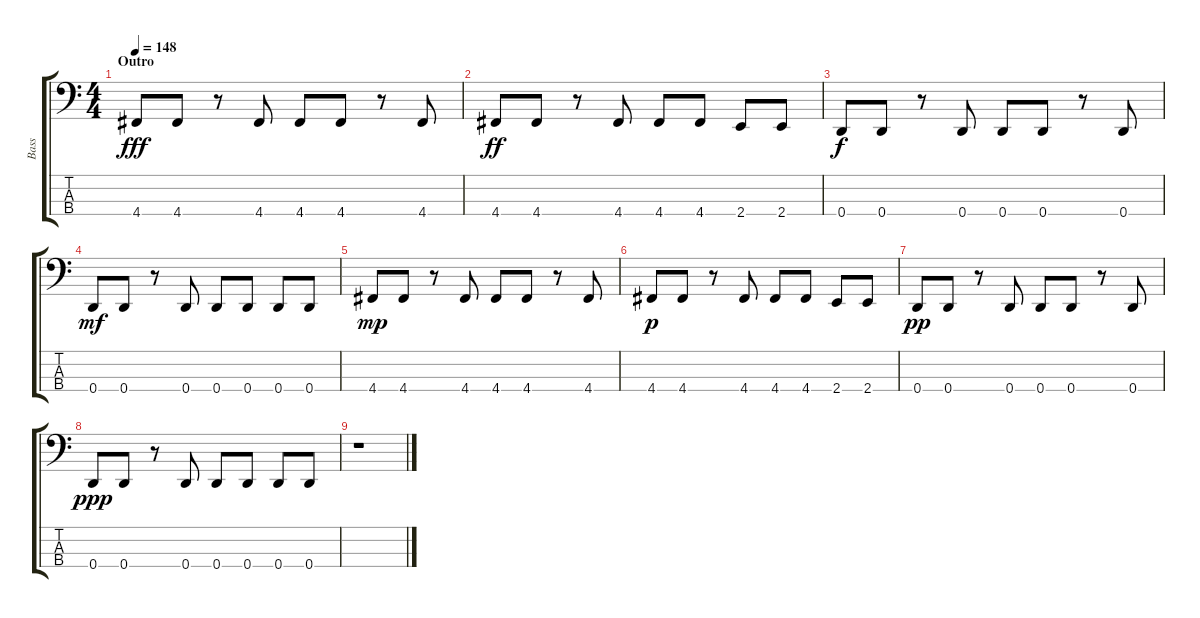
\track ("Bass" "Bass") {instrument electricbassfinger}
\staff {score tabs}
\tuning (G2 D2 A1 D1) {hide}
\ts (4 4)
\section ("" "Outro")
\tempo 148
\clef f4
\ks c
4.4.8{dy fff} 4.4.8 r.8 4.4.8 4.4.8 4.4.8 r.8 4.4.8 |
4.4.8{dy ff} 4.4.8 r.8 4.4.8 4.4.8 4.4.8 2.4.8 2.4.8 |
0.4.8{dy f} 0.4.8 r.8 0.4.8 0.4.8 0.4.8 r.8 0.4.8 |
0.4.8{dy mf} 0.4.8 r.8 0.4.8 0.4.8 0.4.8 0.4.8 0.4.8 |
4.4.8{dy mp} 4.4.8 r.8 4.4.8 4.4.8 4.4.8 r.8 4.4.8 |
4.4.8{dy p} 4.4.8 r.8 4.4.8 4.4.8 4.4.8 2.4.8 2.4.8 |
0.4.8{dy pp} 0.4.8 r.8 0.4.8 0.4.8 0.4.8 r.8 0.4.8 |
0.4.8{dy ppp} 0.4.8 r.8 0.4.8 0.4.8 0.4.8 0.4.8 0.4.8 |
r.1
